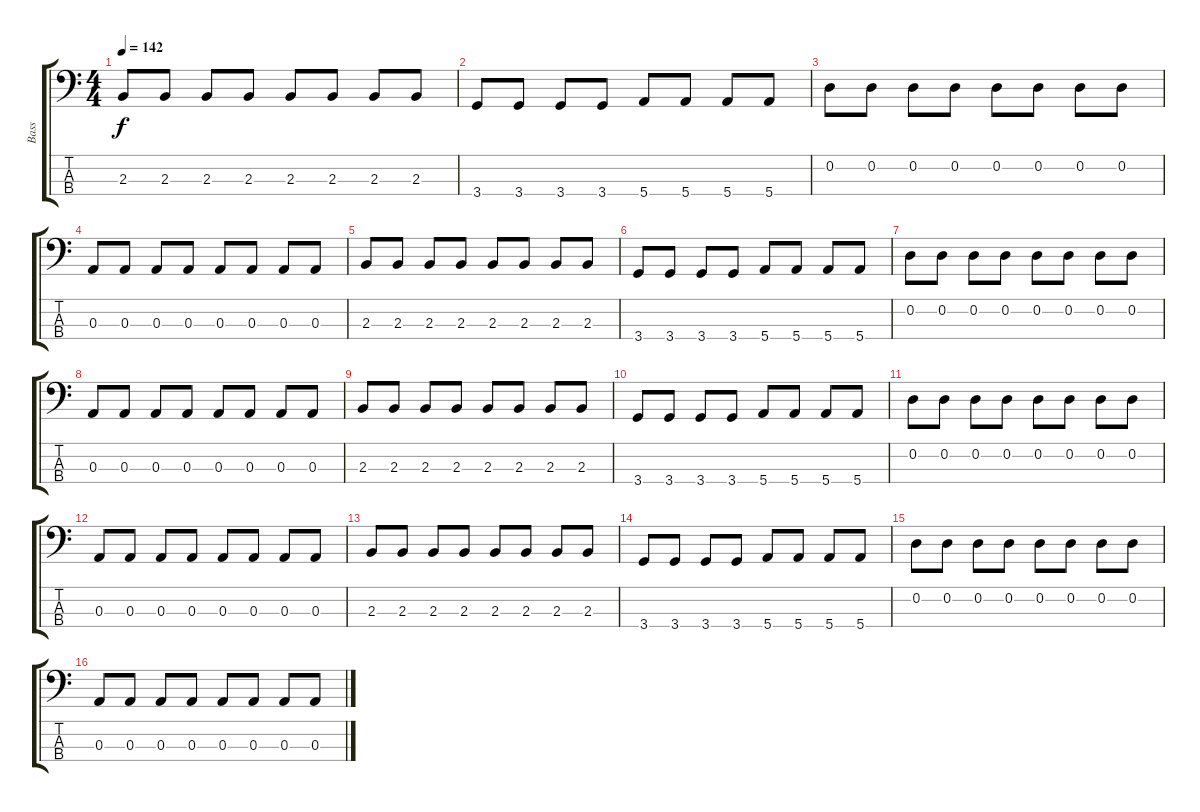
\track ("Bass" "Bass") {instrument electricbassfinger}
\staff {score tabs}
\tuning (G2 D2 A1 E1) {hide}
\ts (4 4)
\tempo 142
\clef f4
\ks c
2.3.8{dy f} 2.3.8 2.3.8 2.3.8 2.3.8 2.3.8 2.3.8 2.3.8 |
3.4.8 3.4.8 3.4.8 3.4.8 5.4.8 5.4.8 5.4.8 5.4.8 |
0.2.8 0.2.8 0.2.8 0.2.8 0.2.8 0.2.8 0.2.8 0.2.8 |
0.3.8 0.3.8 0.3.8 0.3.8 0.3.8 0.3.8 0.3.8 0.3.8 |
2.3.8 2.3.8 2.3.8 2.3.8 2.3.8 2.3.8 2.3.8 2.3.8 |
3.4.8 3.4.8 3.4.8 3.4.8 5.4.8 5.4.8 5.4.8 5.4.8 |
0.2.8 0.2.8 0.2.8 0.2.8 0.2.8 0.2.8 0.2.8 0.2.8 |
0.3.8 0.3.8 0.3.8 0.3.8 0.3.8 0.3.8 0.3.8 0.3.8 |
2.3.8 2.3.8 2.3.8 2.3.8 2.3.8 2.3.8 2.3.8 2.3.8 |
3.4.8 3.4.8 3.4.8 3.4.8 5.4.8 5.4.8 5.4.8 5.4.8 |
0.2.8 0.2.8 0.2.8 0.2.8 0.2.8 0.2.8 0.2.8 0.2.8 |
0.3.8 0.3.8 0.3.8 0.3.8 0.3.8 0.3.8 0.3.8 0.3.8 |
2.3.8 2.3.8 2.3.8 2.3.8 2.3.8 2.3.8 2.3.8 2.3.8 |
3.4.8 3.4.8 3.4.8 3.4.8 5.4.8 5.4.8 5.4.8 5.4.8 |
0.2.8 0.2.8 0.2.8 0.2.8 0.2.8 0.2.8 0.2.8 0.2.8 |
0.3.8 0.3.8 0.3.8 0.3.8 0.3.8 0.3.8 0.3.8 0.3.8
